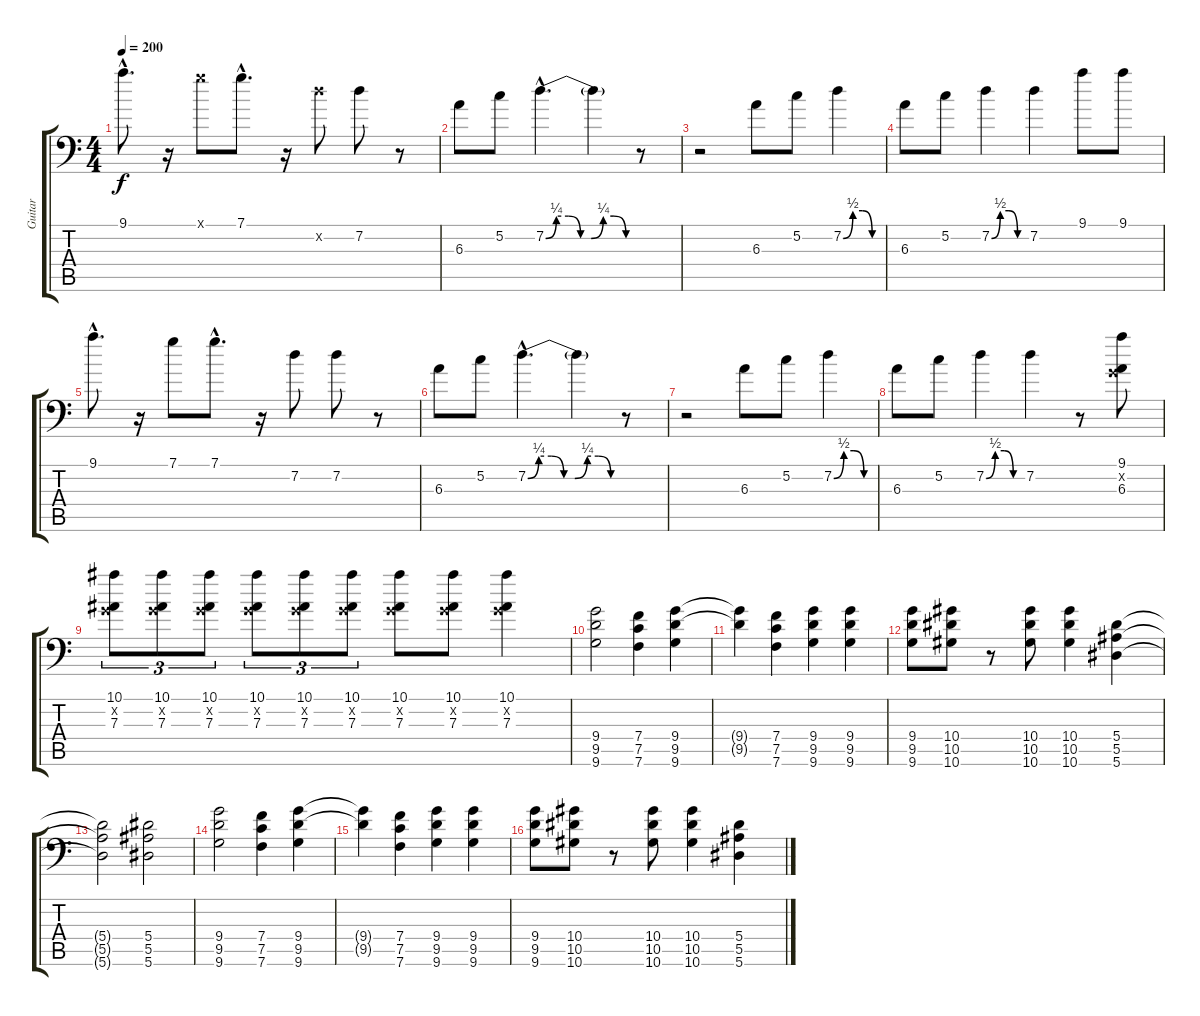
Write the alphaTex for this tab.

\track ("Guitar" "Guitar") {instrument distortionguitar}
\staff {score tabs}
\tuning (C4 G3 Eb3 Bb2 F2 Bb1) {hide}
\ts (4 4)
\tempo 200
\clef f4
\ks c
9.1{hac}.8{d dy f} r.16 7.1{x}.8 7.1{hac}.8{d} r.16 7.2{x}.8 7.2.8 r.8 |
6.3.8 5.2.8 7.2{be (custom 0 0 7 1 15 1 23 0 30 0 38 1 45 1 53 0 60 0) hac}.4{d} 7.2{t}.4 r.8 |
r.2 6.3.8 5.2.8 7.2{be (custom 0 0 15 2 30 2 45 0 60 0)}.4 |
6.3.8 5.2.8 7.2{be (custom 0 0 15 2 30 2 45 0 60 0)}.4 7.2.4 9.1.8 9.1.8 |
9.1{hac}.8{d} r.16 7.1.8 7.1{hac}.8{d} r.16 7.2.8 7.2.8 r.8 |
6.3.8 5.2.8 7.2{be (custom 0 0 7 1 15 1 23 0 30 0 38 1 45 1 53 0 60 0) hac}.4{d} 7.2{t}.4 r.8 |
r.2 6.3.8 5.2.8 7.2{be (custom 0 0 15 2 30 2 45 0 60 0)}.4 |
6.3.8 5.2.8 7.2{be (custom 0 0 15 2 30 2 45 0 60 0)}.4 7.2.4 r.8 (9.1 0.2{x} 6.3).8{instrument distortionguitar} |
(10.1 0.2{x} 7.3).8{tu (3 2)} (10.1 0.2{x} 7.3).8{tu (3 2)} (10.1 0.2{x} 7.3).8{tu (3 2)} (10.1 0.2{x} 7.3).8{tu (3 2)} (10.1 0.2{x} 7.3).8{tu (3 2)} (10.1 0.2{x} 7.3).8{tu (3 2)} (10.1 0.2{x} 7.3).8 (10.1 0.2{x} 7.3).8 (10.1 0.2{x} 7.3).4 |
(9.4 9.5 9.6).2 (7.4 7.5 7.6).4 (9.4 9.5 9.6).4 |
(9.4{t} 9.5{t}).4 (7.4 7.5 7.6).4 (9.4 9.5 9.6).4 (9.4 9.5 9.6).4 |
(9.4 9.5 9.6).8 (10.4 10.5 10.6).8 r.8 (10.4 10.5 10.6).8 (10.4 10.5 10.6).4 (5.4 5.5 5.6).4 |
(5.4{t} 5.5{t} 5.6{t}).2 (5.4 5.5 5.6).2 |
(9.4 9.5 9.6).2 (7.4 7.5 7.6).4 (9.4 9.5 9.6).4 |
(9.4{t} 9.5{t}).4 (7.4 7.5 7.6).4 (9.4 9.5 9.6).4 (9.4 9.5 9.6).4 |
(9.4 9.5 9.6).8 (10.4 10.5 10.6).8 r.8 (10.4 10.5 10.6).8 (10.4 10.5 10.6).4 (5.4 5.5 5.6).4
